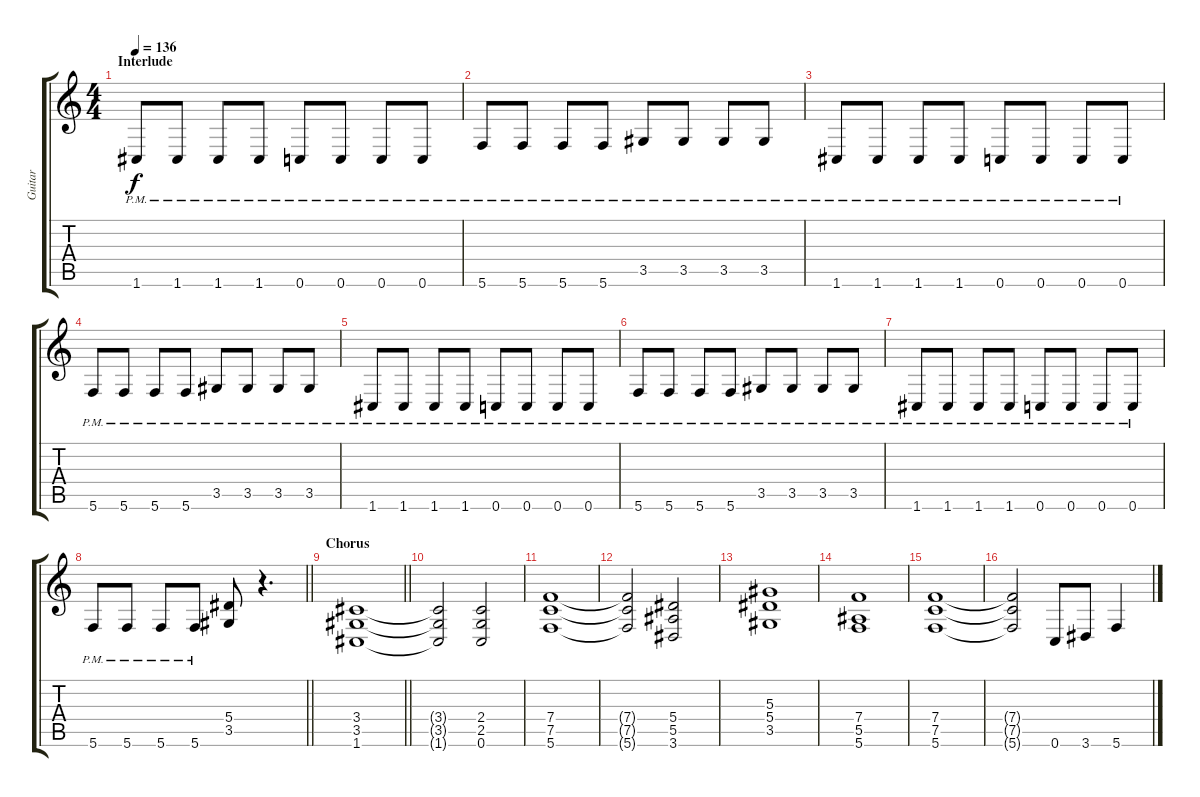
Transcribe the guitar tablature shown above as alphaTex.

\track ("Guitar" "Guitar") {instrument distortionguitar}
\staff {score tabs}
\tuning (C4 G3 Eb3 Bb2 F2 C2) {hide}
\ts (4 4)
\section ("" "Interlude")
\tempo 136
\clef g2
\ks c
1.6{pm}.8{dy f volume 15 balance 16} 1.6{pm}.8 1.6{pm}.8 1.6{pm}.8 0.6{pm}.8 0.6{pm}.8 0.6{pm}.8 0.6{pm}.8 |
5.6{pm}.8 5.6{pm}.8 5.6{pm}.8 5.6{pm}.8 3.5{pm}.8 3.5{pm}.8 3.5{pm}.8 3.5{pm}.8 |
1.6{pm}.8 1.6{pm}.8 1.6{pm}.8 1.6{pm}.8 0.6{pm}.8 0.6{pm}.8 0.6{pm}.8 0.6{pm}.8 |
5.6{pm}.8 5.6{pm}.8 5.6{pm}.8 5.6{pm}.8 3.5{pm}.8 3.5{pm}.8 3.5{pm}.8 3.5{pm}.8 |
1.6{pm}.8 1.6{pm}.8 1.6{pm}.8 1.6{pm}.8 0.6{pm}.8 0.6{pm}.8 0.6{pm}.8 0.6{pm}.8 |
5.6{pm}.8 5.6{pm}.8 5.6{pm}.8 5.6{pm}.8 3.5{pm}.8 3.5{pm}.8 3.5{pm}.8 3.5{pm}.8 |
1.6{pm}.8 1.6{pm}.8 1.6{pm}.8 1.6{pm}.8 0.6{pm}.8 0.6{pm}.8 0.6{pm}.8 0.6{pm}.8 |
\barLineRight lightlight
5.6{pm}.8 5.6{pm}.8 5.6{pm}.8 5.6{pm}.8 (5.4 3.5).8 r.4{d} |
\section ("" "Chorus")
\barLineRight lightlight
(3.4 3.5 1.6).1{volume 15 balance 16} |
(3.4{t} 3.5{t} 1.6{t}).2 (2.4 2.5 0.6).2 |
(7.4 7.5 5.6).1 |
(7.4{t} 7.5{t} 5.6{t}).2 (5.4 5.5 3.6).2 |
(5.3 5.4 3.5).1 |
(7.4 5.5 5.6).1 |
(7.4 7.5 5.6).1 |
(7.4{t} 7.5{t} 5.6{t}).2 0.6.8{balance 8} 3.6.8 5.6.4
